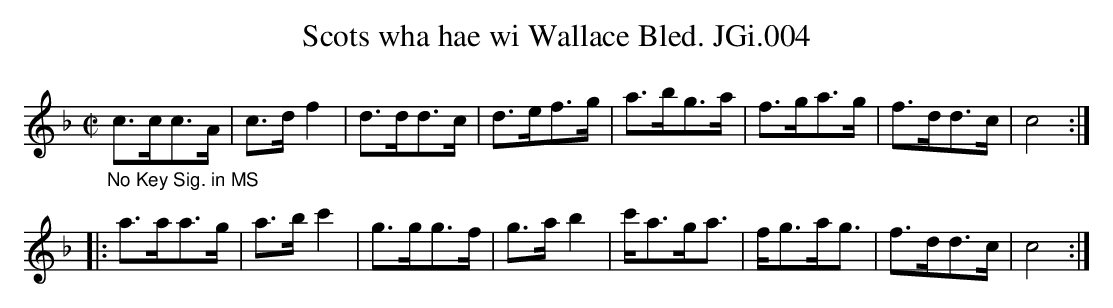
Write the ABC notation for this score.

X:1
T:Scots wha hae wi Wallace Bled. JGi.004
M:C|
L:1/8
K:Cmix
"_No Key Sig. in MS"
c>cc>A|c>d f2|d>dd>c|d>ef>g|a>bg>a|f>ga>g|f>dd>c|c4:|
|:a>aa>g|a>b c'2|g>gg>f|g>a b2|c'<ag<a|f<ga<g|f>dd>c|c4:|
